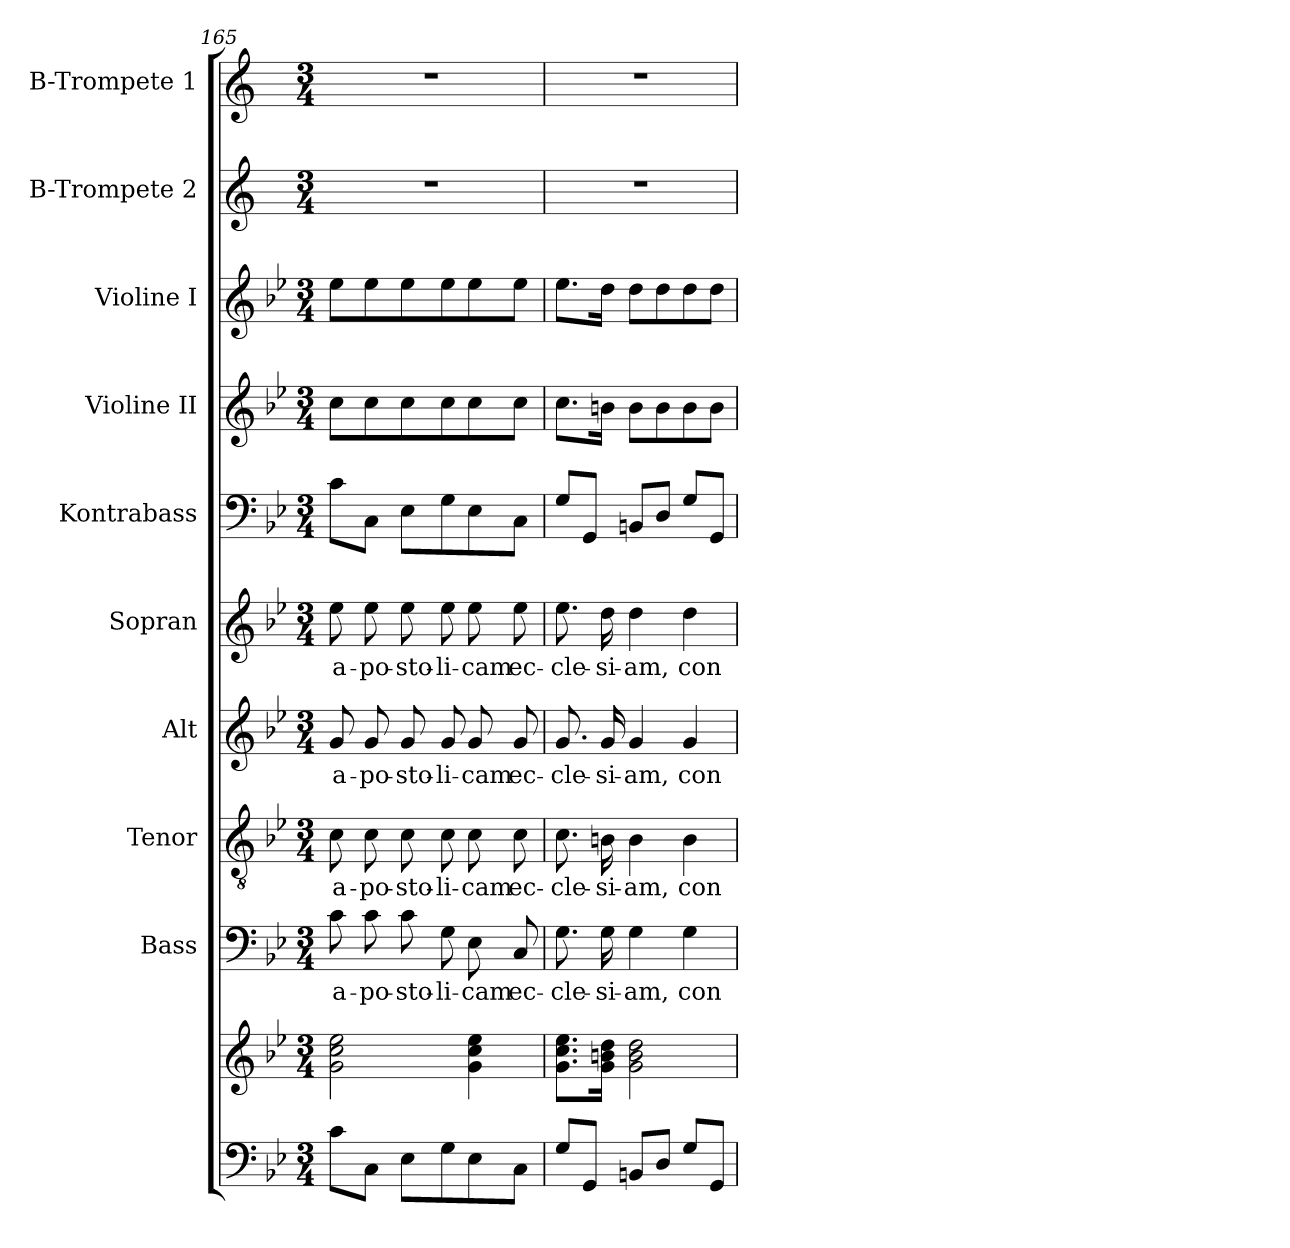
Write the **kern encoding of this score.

**kern	**kern	**kern	**text	**kern	**text	**kern	**text	**kern	**text	**kern	**kern	**kern	**kern	**kern
*part10	*part10	*part9	*part9	*part8	*part8	*part7	*part7	*part6	*part6	*part5	*part4	*part3	*part2	*part1
*staff11	*staff10	*staff9	*staff9	*staff8	*staff8	*staff7	*staff7	*staff6	*staff6	*staff5	*staff4	*staff3	*staff2	*staff1
*	*	*I"Bass	*	*I"Tenor	*	*I"Alt	*	*I"Sopran	*	*I"Kontrabass	*I"Violine II	*I"Violine I	*I"B-Trompete 2	*I"B-Trompete 1
*	*	*I'B.	*	*I'T.	*	*I'A.	*	*I'S.	*	*I'Kb.	*I'Vl. II	*I'Vl. I	*I'B Trp. 2	*I'B Trp. 1
*clefF4	*clefG2	*clefF4	*	*clefGv2	*	*clefG2	*	*clefG2	*	*clefF4	*clefG2	*clefG2	*clefG2	*clefG2
*	*	*	*	*	*	*	*	*	*	*ITrd7c12	*	*	*ITrd1c2	*ITrd1c2
*k[b-e-]	*k[b-e-]	*k[b-e-]	*	*k[b-e-]	*	*k[b-e-]	*	*k[b-e-]	*	*k[b-e-]	*k[b-e-]	*k[b-e-]	*k[b-e-]	*k[b-e-]
*B-:	*B-:	*B-:	*	*B-:	*	*B-:	*	*B-:	*	*B-:	*B-:	*B-:	*B-:	*B-:
*M3/4	*M3/4	*M3/4	*	*M3/4	*	*M3/4	*	*M3/4	*	*M3/4	*M3/4	*M3/4	*M3/4	*M3/4
=165	=165	=165	=165	=165	=165	=165	=165	=165	=165	=165	=165	=165	=165	=165
!	!	!	!LO:LY:b	!	!LO:LY:b	!	!LO:LY:b	!	!LO:LY:b	!	!	!	!	!
8c\L	2g\ 2cc\ 2ee-\	8c\	a-	8c\	a-	8g/	a-	8ee-\	a-	8C\L	8cc\L	8ee-\L	2.r	2.r
!	!	!	!LO:LY:b	!	!LO:LY:b	!	!LO:LY:b	!	!LO:LY:b	!	!	!	!	!
8C\J	.	8c\	-po-	8c\	-po-	8g/	-po-	8ee-\	-po-	8CC\J	8cc\	8ee-\	.	.
!	!	!	!LO:LY:b	!	!LO:LY:b	!	!LO:LY:b	!	!LO:LY:b	!	!	!	!	!
8E-\L	.	8c\	-sto-	8c\	-sto-	8g/	-sto-	8ee-\	-sto-	8EE-\L	8cc\	8ee-\	.	.
!	!	!	!LO:LY:b	!	!LO:LY:b	!	!LO:LY:b	!	!LO:LY:b	!	!	!	!	!
8G\	.	8G\	-li-	8c\	-li-	8g/	-li-	8ee-\	-li-	8GG\	8cc\	8ee-\	.	.
!	!	!	!LO:LY:b	!	!LO:LY:b	!	!LO:LY:b	!	!LO:LY:b	!	!	!	!	!
8E-\	4g\ 4cc\ 4ee-\	8E-\	-cam	8c\	-cam	8g/	-cam	8ee-\	-cam	8EE-\	8cc\	8ee-\	.	.
!	!	!	!LO:LY:b	!	!LO:LY:b	!	!LO:LY:b	!	!LO:LY:b	!	!	!	!	!
8C\J	.	8C/	ec-	8c\	ec-	8g/	ec-	8ee-\	ec-	8CC\J	8cc\J	8ee-\J	.	.
!!LO:PB:g=z
=166	=166	=166	=166	=166	=166	=166	=166	=166	=166	=166	=166	=166	=166	=166
!	!	!	!LO:LY:b	!	!LO:LY:b	!	!LO:LY:b	!	!LO:LY:b	!	!	!	!	!
8G/L	8.g\ 8.cc\ 8.ee-\L	8.G\	-cle-	8.c\	-cle-	8.g/	-cle-	8.ee-\	-cle-	8GG/L	8.cc\L	8.ee-\L	2.r	2.r
8GG/J	.	.	.	.	.	.	.	.	.	8GGG/J	.	.	.	.
!	!	!	!LO:LY:b	!	!LO:LY:b	!	!LO:LY:b	!	!LO:LY:b	!	!	!	!	!
.	16g\ 16bn\ 16dd\Jk	16G\	-si-	16Bn\	-si-	16g/	-si-	16dd\	-si-	.	16bn\Jk	16dd\Jk	.	.
!	!	!	!LO:LY:b	!	!LO:LY:b	!	!LO:LY:b	!	!LO:LY:b	!	!	!	!	!
8BBn/L	2g\ 2b\ 2dd\	4G\	-am,	4B\	-am,	4g/	-am,	4dd\	-am,	8BBBn/L	8b\L	8dd\L	.	.
8D/J	.	.	.	.	.	.	.	.	.	8DD/J	8b\	8dd\	.	.
!	!	!	!LO:LY:b	!	!LO:LY:b	!	!LO:LY:b	!	!LO:LY:b	!	!	!	!	!
8G/L	.	4G\	con-	4B\	con-	4g/	con-	4dd\	con-	8GG/L	8b\	8dd\	.	.
8GG/J	.	.	.	.	.	.	.	.	.	8GGG/J	8b\J	8dd\J	.	.
=	=	=	=	=	=	=	=	=	=	=	=	=	=	=
*-	*-	*-	*-	*-	*-	*-	*-	*-	*-	*-	*-	*-	*-	*-
